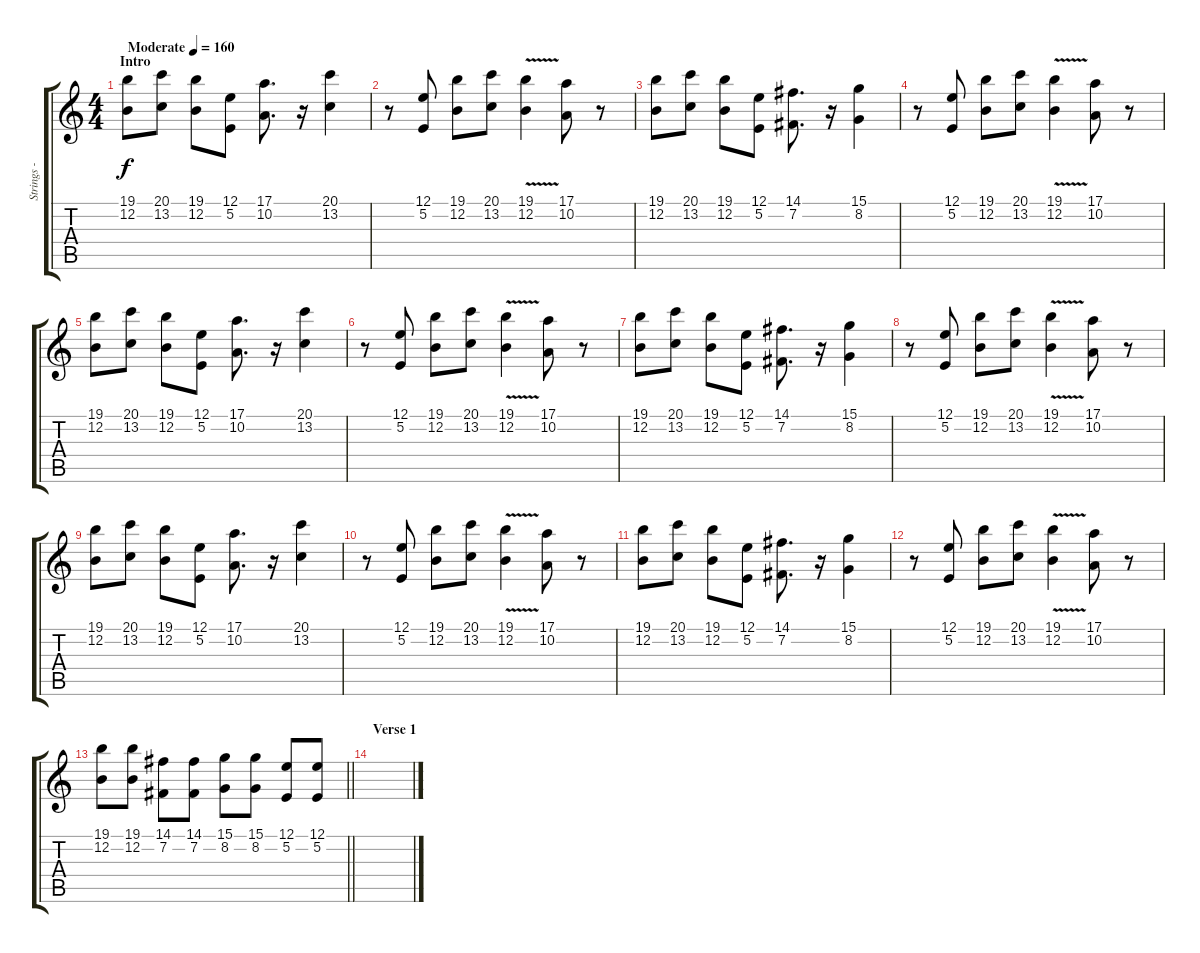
\track ("Strings - Jonathan Chu & Tate Olsen" "Strings - ") {instrument stringensemble1}
\staff {score tabs}
\tuning (E4 B3 G3 D3 A2 E2) {hide}
\ts (4 4)
\section ("" "Intro")
\tempo (160 "Moderate")
\clef g2
\ks c
(19.1 12.2).8{dy f instrument stringensemble1} (20.1 13.2).8 (19.1 12.2).8 (12.1 5.2).8 (17.1 10.2).8{d} r.16 (20.1 13.2).4 |
r.8 (12.1 5.2).8 (19.1 12.2).8 (20.1 13.2).8 (19.1{v} 12.2).4 (17.1 10.2).8 r.8 |
(19.1 12.2).8 (20.1 13.2).8 (19.1 12.2).8 (12.1 5.2).8 (14.1 7.2).8{d} r.16 (15.1 8.2).4 |
r.8 (12.1 5.2).8 (19.1 12.2).8 (20.1 13.2).8 (19.1{v} 12.2).4 (17.1 10.2).8 r.8 |
(19.1 12.2).8 (20.1 13.2).8 (19.1 12.2).8 (12.1 5.2).8 (17.1 10.2).8{d} r.16 (20.1 13.2).4 |
r.8 (12.1 5.2).8 (19.1 12.2).8 (20.1 13.2).8 (19.1{v} 12.2).4 (17.1 10.2).8 r.8 |
(19.1 12.2).8 (20.1 13.2).8 (19.1 12.2).8 (12.1 5.2).8 (14.1 7.2).8{d} r.16 (15.1 8.2).4 |
r.8 (12.1 5.2).8 (19.1 12.2).8 (20.1 13.2).8 (19.1{v} 12.2).4 (17.1 10.2).8 r.8 |
(19.1 12.2).8 (20.1 13.2).8 (19.1 12.2).8 (12.1 5.2).8 (17.1 10.2).8{d} r.16 (20.1 13.2).4 |
r.8 (12.1 5.2).8 (19.1 12.2).8 (20.1 13.2).8 (19.1{v} 12.2).4 (17.1 10.2).8 r.8 |
(19.1 12.2).8 (20.1 13.2).8 (19.1 12.2).8 (12.1 5.2).8 (14.1 7.2).8{d} r.16 (15.1 8.2).4 |
r.8 (12.1 5.2).8 (19.1 12.2).8 (20.1 13.2).8 (19.1{v} 12.2).4 (17.1 10.2).8 r.8 |
\barLineRight lightlight
(19.1 12.2).8 (19.1 12.2).8 (14.1 7.2).8 (14.1 7.2).8 (15.1 8.2).8 (15.1 8.2).8 (12.1 5.2).8 (12.1 5.2).8 |
\section ("" "Verse 1")
